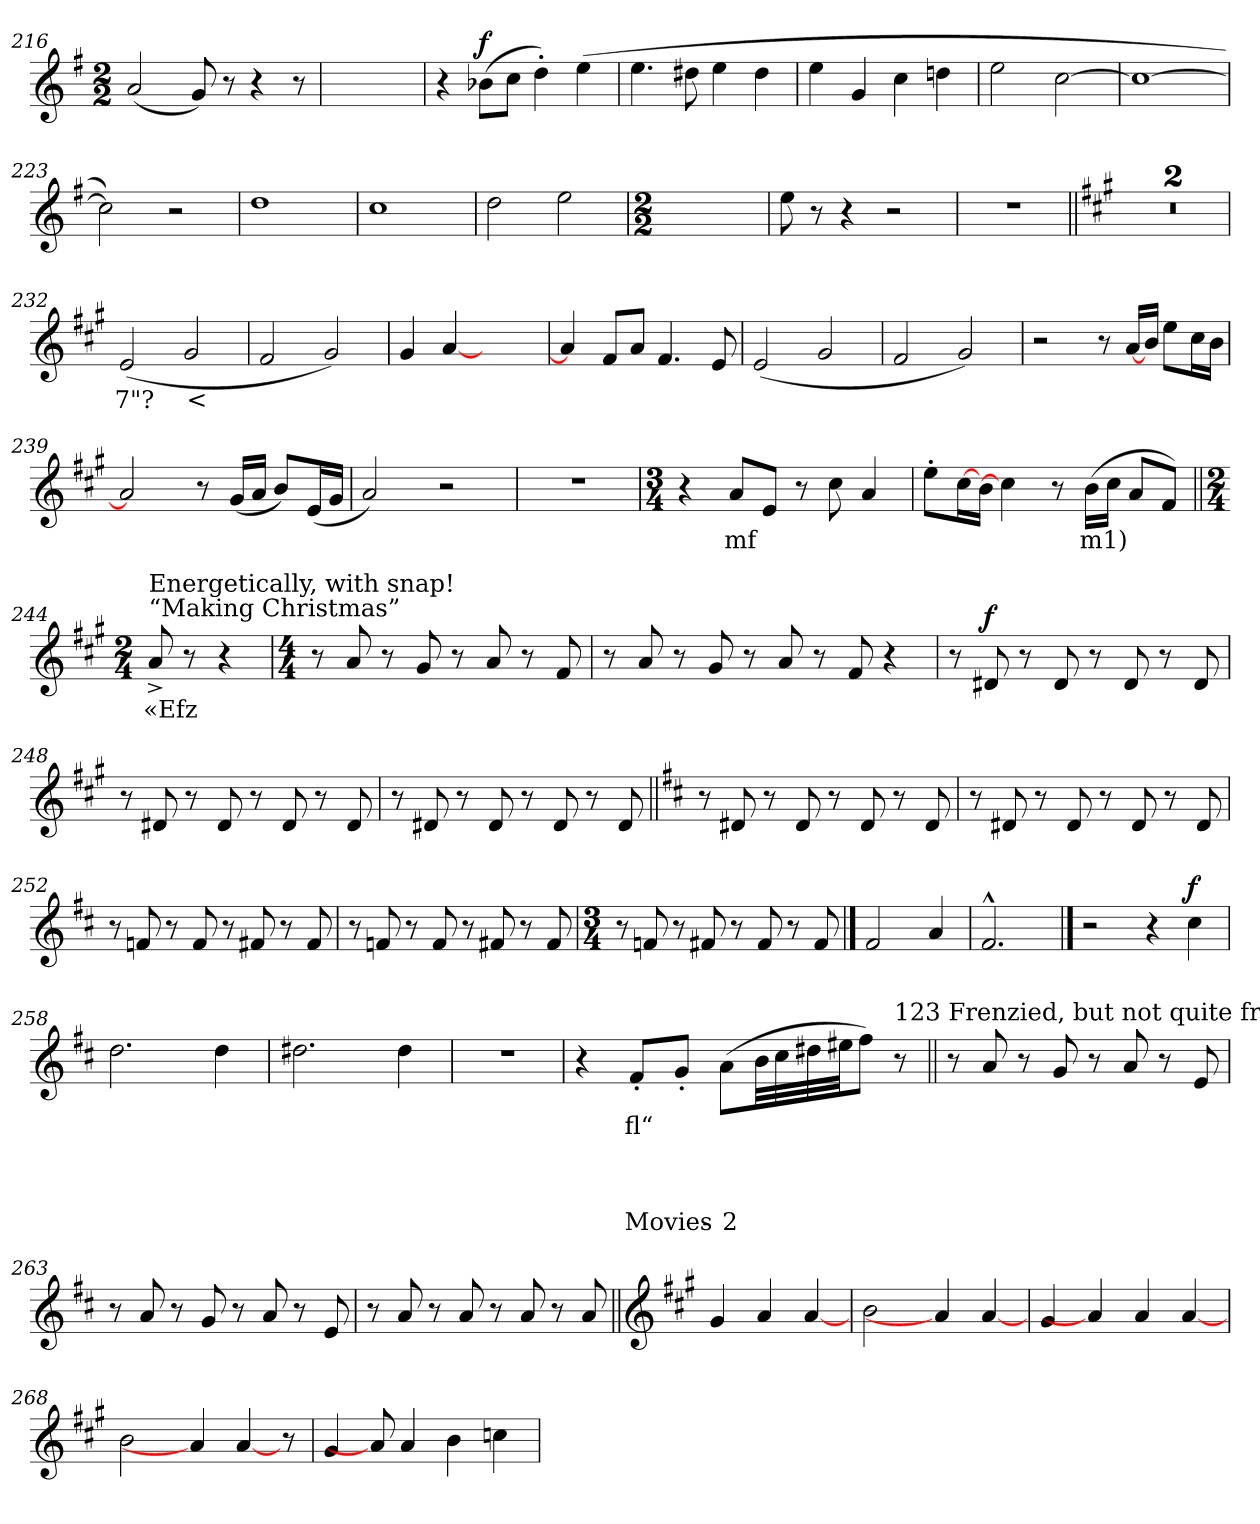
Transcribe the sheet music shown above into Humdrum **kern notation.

**kern	**text	**text	**text	**text	**text	**dynam
*part1	*part1	*part1	*part1	*part1	*part1	*part1
*staff1	*staff1	*staff1	*staff1	*staff1	*staff1	*staff1
*clefG2	*	*	*	*	*	*
*k[f#]	*	*	*	*	*	*
*M2/2	*	*	*	*	*	*
=216	=216	=216	=216	=216	=216	=216
(2a/	.	.	.	.	.	.
8g/)	.	.	.	.	.	.
8r	.	.	.	.	.	.
4r	.	.	.	.	.	.
8r	.	.	.	.	.	.
=217	=217	=217	=217	=217	=217	=217
1ryy	.	.	.	.	.	.
!!LO:LB:g=z
=218	=218	=218	=218	=218	=218	=218
4r	.	.	.	.	.	.
!	!	!	!	!	!	!LO:DY:b
(>8b-X\L	.	.	.	.	.	f
8cc\J	.	.	.	.	.	.
4dd'\)	.	.	.	.	.	.
(>4ee\	.	.	.	.	.	.
=219	=219	=219	=219	=219	=219	=219
4.ee\	.	.	.	.	.	.
8dd#X\	.	.	.	.	.	.
4ee\	.	.	.	.	.	.
4dd#\	.	.	.	.	.	.
=220	=220	=220	=220	=220	=220	=220
4ee\	.	.	.	.	.	.
4g/	.	.	.	.	.	.
4cc\	.	.	.	.	.	.
4ddn\	.	.	.	.	.	.
=221	=221	=221	=221	=221	=221	=221
2ee\	.	.	.	.	.	.
[2cc\	.	.	.	.	.	.
=222	=222	=222	=222	=222	=222	=222
1cc_	.	.	.	.	.	.
=223	=223	=223	=223	=223	=223	=223
2cc\])	.	.	.	.	.	.
2r	.	.	.	.	.	.
=224	=224	=224	=224	=224	=224	=224
1dd	.	.	.	.	.	.
=225	=225	=225	=225	=225	=225	=225
1cc	.	.	.	.	.	.
!!LO:LB:g=z
=226	=226	=226	=226	=226	=226	=226
2dd\	.	.	.	.	.	.
2ee\	.	.	.	.	.	.
=227	=227	=227	=227	=227	=227	=227
*M2/2	*	*	*	*	*	*
1ryy	.	.	.	.	.	.
=228	=228	=228	=228	=228	=228	=228
8ee\	.	.	.	.	.	.
8r	.	.	.	.	.	.
4r	.	.	.	.	.	.
2r	.	.	.	.	.	.
=229	=229	=229	=229	=229	=229	=229
1r	.	.	.	.	.	.
=230||	=230||	=230||	=230||	=230||	=230||	=230||
*k[f#c#g#]	*	*	*	*	*	*
1ryy	.	.	.	.	.	.
=231	=231	=231	=231	=231	=231	=231
1ryy	.	.	.	.	.	.
=232	=232	=232	=232	=232	=232	=232
!	!LO:LY:b	!	!	!	!	!
(2e/	7"?	.	.	.	.	.
!	!LO:LY:b	!	!	!	!	!
2g#/	<	.	.	.	.	.
=233	=233	=233	=233	=233	=233	=233
2f#/	.	.	.	.	.	.
2g#/)	.	.	.	.	.	.
!!LO:LB:g=z
=234	=234	=234	=234	=234	=234	=234
4g#/	.	.	.	.	.	.
[4a/	.	.	.	.	.	.
2ryy	.	.	.	.	.	.
=235	=235	=235	=235	=235	=235	=235
4a/]	.	.	.	.	.	.
8f#/L	.	.	.	.	.	.
8a/J	.	.	.	.	.	.
4.f#/	.	.	.	.	.	.
8e/	.	.	.	.	.	.
=236	=236	=236	=236	=236	=236	=236
(2e/	.	.	.	.	.	.
2g#/	.	.	.	.	.	.
=237	=237	=237	=237	=237	=237	=237
2f#/	.	.	.	.	.	.
2g#/)	.	.	.	.	.	.
=238	=238	=238	=238	=238	=238	=238
2r	.	.	.	.	.	.
8r	.	.	.	.	.	.
[16a/LL	.	.	.	.	.	.
16b/JJ	.	.	.	.	.	.
8ee\L	.	.	.	.	.	.
16cc#\L	.	.	.	.	.	.
16b\JJ	.	.	.	.	.	.
=239	=239	=239	=239	=239	=239	=239
2a/]	.	.	.	.	.	.
8r	.	.	.	.	.	.
(16g#/LL	.	.	.	.	.	.
16a/JJ	.	.	.	.	.	.
8b/L)	.	.	.	.	.	.
(16e/L	.	.	.	.	.	.
16g#/JJ	.	.	.	.	.	.
=240	=240	=240	=240	=240	=240	=240
2a/)	.	.	.	.	.	.
2r	.	.	.	.	.	.
!!LO:LB:g=z
=241	=241	=241	=241	=241	=241	=241
1r	.	.	.	.	.	.
=242	=242	=242	=242	=242	=242	=242
*M3/4	*	*	*	*	*	*
4r	.	.	.	.	.	.
!	!LO:LY:b	!	!	!	!	!
8a/L	mf	.	.	.	.	.
8e/J	.	.	.	.	.	.
8r	.	.	.	.	.	.
8cc#\	.	.	.	.	.	.
4a/	.	.	.	.	.	.
=243	=243	=243	=243	=243	=243	=243
8ee'\L	.	.	.	.	.	.
[16cc#\L	.	.	.	.	.	.
16b\JJ	.	.	.	.	.	.
4cc#\]	.	.	.	.	.	.
8r	.	.	.	.	.	.
!	!LO:LY:b	!	!	!	!	!
(>16b\LL	m1)	.	.	.	.	.
16cc#\JJ	.	.	.	.	.	.
8a/L	.	.	.	.	.	.
8f#/J)	.	.	.	.	.	.
=244||	=244||	=244||	=244||	=244||	=244||	=244||
*M2/4	*	*	*	*	*	*
!LO:TX:a:t=“Making Christmas”	!	!	!	!	!	!
!LO:TX:a:t=Energetically, with snap!	!	!	!	!	!	!
!	!LO:LY:b	!	!	!	!	!
8a^/	«Efz	.	.	.	.	.
8r	.	.	.	.	.	.
4r	.	.	.	.	.	.
=245	=245	=245	=245	=245	=245	=245
*M4/4	*	*	*	*	*	*
8r	.	.	.	.	.	.
8a/	.	.	.	.	.	.
8r	.	.	.	.	.	.
8g#/	.	.	.	.	.	.
8r	.	.	.	.	.	.
8a/	.	.	.	.	.	.
8r	.	.	.	.	.	.
8f#/	.	.	.	.	.	.
!!LO:LB:g=z
=246	=246	=246	=246	=246	=246	=246
8r	.	.	.	.	.	.
8a/	.	.	.	.	.	.
8r	.	.	.	.	.	.
8g#/	.	.	.	.	.	.
8r	.	.	.	.	.	.
8a/	.	.	.	.	.	.
8r	.	.	.	.	.	.
8f#/	.	.	.	.	.	.
4r	.	.	.	.	.	.
=247	=247	=247	=247	=247	=247	=247
8r	.	.	.	.	.	.
!	!	!	!	!	!	!LO:DY:b
8d#X/	.	.	.	.	.	f
8r	.	.	.	.	.	.
8d#/	.	.	.	.	.	.
8r	.	.	.	.	.	.
8d#/	.	.	.	.	.	.
8r	.	.	.	.	.	.
8d#/	.	.	.	.	.	.
=248	=248	=248	=248	=248	=248	=248
8r	.	.	.	.	.	.
8d#X/	.	.	.	.	.	.
8r	.	.	.	.	.	.
8d#/	.	.	.	.	.	.
8r	.	.	.	.	.	.
8d#/	.	.	.	.	.	.
8r	.	.	.	.	.	.
8d#/	.	.	.	.	.	.
=249	=249	=249	=249	=249	=249	=249
8r	.	.	.	.	.	.
8d#X/	.	.	.	.	.	.
8r	.	.	.	.	.	.
8d#/	.	.	.	.	.	.
8r	.	.	.	.	.	.
8d#/	.	.	.	.	.	.
8r	.	.	.	.	.	.
8d#/	.	.	.	.	.	.
!!LO:LB:g=z
=250||	=250||	=250||	=250||	=250||	=250||	=250||
*k[f#c#]	*	*	*	*	*	*
8r	.	.	.	.	.	.
8d#X/	.	.	.	.	.	.
8r	.	.	.	.	.	.
8d#/	.	.	.	.	.	.
8r	.	.	.	.	.	.
8d#/	.	.	.	.	.	.
8r	.	.	.	.	.	.
8d#/	.	.	.	.	.	.
=251	=251	=251	=251	=251	=251	=251
8r	.	.	.	.	.	.
8d#X/	.	.	.	.	.	.
8r	.	.	.	.	.	.
8d#/	.	.	.	.	.	.
8r	.	.	.	.	.	.
8d#/	.	.	.	.	.	.
8r	.	.	.	.	.	.
8d#/	.	.	.	.	.	.
=252	=252	=252	=252	=252	=252	=252
8r	.	.	.	.	.	.
8fn/	.	.	.	.	.	.
8r	.	.	.	.	.	.
8f/	.	.	.	.	.	.
8r	.	.	.	.	.	.
8f#X/	.	.	.	.	.	.
8r	.	.	.	.	.	.
8f#/	.	.	.	.	.	.
=253	=253	=253	=253	=253	=253	=253
8r	.	.	.	.	.	.
8fn/	.	.	.	.	.	.
8r	.	.	.	.	.	.
8f/	.	.	.	.	.	.
8r	.	.	.	.	.	.
8f#X/	.	.	.	.	.	.
8r	.	.	.	.	.	.
8f#/	.	.	.	.	.	.
!!LO:LB:g=z
=254	=254	=254	=254	=254	=254	=254
*M3/4	*	*	*	*	*	*
8r	.	.	.	.	.	.
8fn/	.	.	.	.	.	.
8r	.	.	.	.	.	.
8f#X/	.	.	.	.	.	.
8r	.	.	.	.	.	.
8f#/	.	.	.	.	.	.
8r	.	.	.	.	.	.
8f#/	.	.	.	.	.	.
==255	==255	==255	==255	==255	==255	==255
2f#/	.	.	.	.	.	.
4a/	.	.	.	.	.	.
=256	=256	=256	=256	=256	=256	=256
2.f#^^/	.	.	.	.	.	.
==257	==257	==257	==257	==257	==257	==257
2r	.	.	.	.	.	.
4r	.	.	.	.	.	.
!	!	!	!	!	!	!LO:DY:b
4cc#\	.	.	.	.	.	f
=258	=258	=258	=258	=258	=258	=258
2.dd\	.	.	.	.	.	.
4dd\	.	.	.	.	.	.
=259	=259	=259	=259	=259	=259	=259
2.dd#X\	.	.	.	.	.	.
4dd#\	.	.	.	.	.	.
=260	=260	=260	=260	=260	=260	=260
2.r	.	.	.	.	.	.
!!LO:LB:g=z
=261	=261	=261	=261	=261	=261	=261
4r	.	.	.	.	.	.
!	!LO:LY:b	!	!	!	!LO:LY:b	!
8f#'/L	ﬂ“	.	.	.	Movies-	.
8g'/J	.	.	.	.	.	.
!	!	!	!	!	!LO:LY:b	!
(>8a\L	.	.	.	.	-2	.
32b\LL	.	.	.	.	.	.
32cc#\	.	.	.	.	.	.
32dd#X\	.	.	.	.	.	.
32ee#X\JJ	.	.	.	.	.	.
8ff#\J)	.	.	.	.	.	.
!LO:TX:a:t=123 Frenzied, but not quite frantic!	!	!	!	!	!	!
8r	.	.	.	.	.	.
=262||	=262||	=262||	=262||	=262||	=262||	=262||
8r	.	.	.	.	.	.
8a/	.	.	.	.	.	.
8r	.	.	.	.	.	.
8g/	.	.	.	.	.	.
8r	.	.	.	.	.	.
8a/	.	.	.	.	.	.
8r	.	.	.	.	.	.
8e/	.	.	.	.	.	.
=263	=263	=263	=263	=263	=263	=263
8r	.	.	.	.	.	.
8a/	.	.	.	.	.	.
8r	.	.	.	.	.	.
8g/	.	.	.	.	.	.
8r	.	.	.	.	.	.
8a/	.	.	.	.	.	.
8r	.	.	.	.	.	.
8e/	.	.	.	.	.	.
=264	=264	=264	=264	=264	=264	=264
8r	.	.	.	.	.	.
8a/	.	.	.	.	.	.
8r	.	.	.	.	.	.
8a/	.	.	.	.	.	.
8r	.	.	.	.	.	.
8a/	.	.	.	.	.	.
8r	.	.	.	.	.	.
8a/	.	.	.	.	.	.
!!LO:PB:g=z
=265||	=265||	=265||	=265||	=265||	=265||	=265||
*clefG2	*	*	*	*	*	*
*k[f#c#g#]	*	*	*	*	*	*
4g#/	.	.	.	.	.	.
4a/	.	.	.	.	.	.
[4a/	.	.	.	.	.	.
=266	=266	=266	=266	=266	=266	=266
2b\	.	.	.	.	.	.
4a/]	.	.	.	.	.	.
[4a/	.	.	.	.	.	.
=267	=267	=267	=267	=267	=267	=267
4g#/	.	.	.	.	.	.
4a/]	.	.	.	.	.	.
4a/	.	.	.	.	.	.
[4a/	.	.	.	.	.	.
=268	=268	=268	=268	=268	=268	=268
2b\	.	.	.	.	.	.
4a/]	.	.	.	.	.	.
[4a/	.	.	.	.	.	.
8r	.	.	.	.	.	.
=269	=269	=269	=269	=269	=269	=269
4g#/	.	.	.	.	.	.
8a/]	.	.	.	.	.	.
4a/	.	.	.	.	.	.
4b\	.	.	.	.	.	.
4ccn\	.	.	.	.	.	.
=	=	=	=	=	=	=
*-	*-	*-	*-	*-	*-	*-
